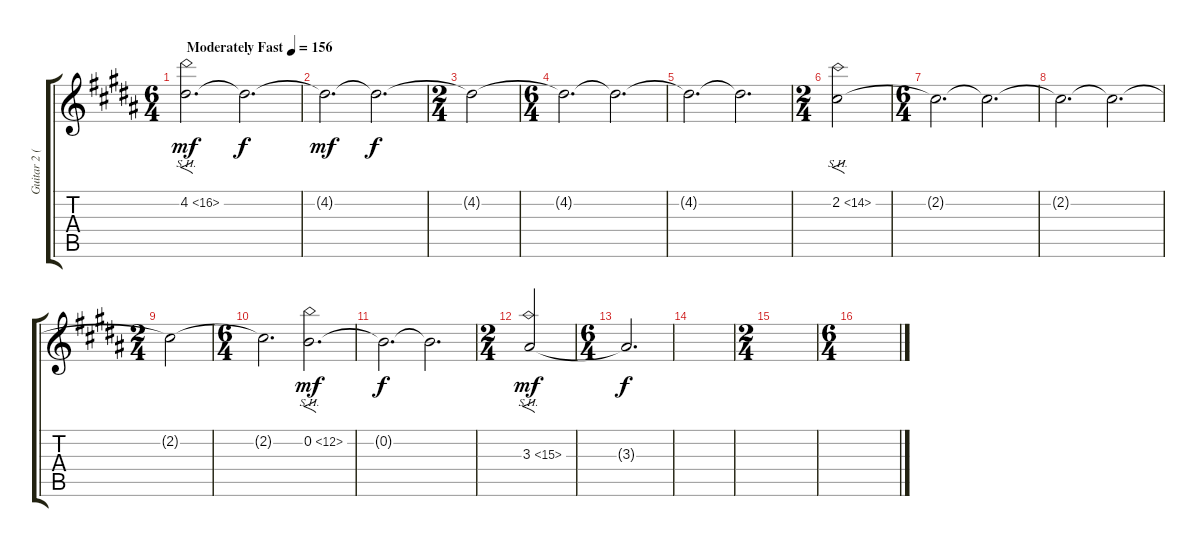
\track ("Guitar 2 (Standard) - Mark Hosking" "Guitar 2 (") {instrument overdrivenguitar}
\staff {score tabs}
\tuning (E4 B3 G3 D3 A2 E2) {hide}
\ts (6 4)
\tempo (156 "Moderately Fast")
\clef g2
\ks b
4.2{sh 12}.2{f d dy mf instrument overdrivenguitar} 4.2{t}.2{d dy f} |
4.2{t}.2{d dy mf} 4.2{t}.2{d dy f} |
\ts (2 4)
4.2{t}.2 |
\ts (6 4)
4.2{t}.2{d} 4.2{t}.2{d} |
4.2{t}.2{d} 4.2{t}.2{d} |
\ts (2 4)
2.2{sh 12}.2{f} |
\ts (6 4)
2.2{t}.2{d} 2.2{t}.2{d} |
2.2{t}.2{d} 2.2{t}.2{d} |
\ts (2 4)
2.2{t}.2 |
\ts (6 4)
2.2{t}.2{d} 0.2{sh 12}.2{f d dy mf} |
0.2{t}.2{d dy f} 0.2{t}.2{d} |
\ts (2 4)
3.3{sh 12}.2{f dy mf} |
\ts (6 4)
3.3{t}.2{d dy f} |
|
\ts (2 4)
|
\ts (6 4)
